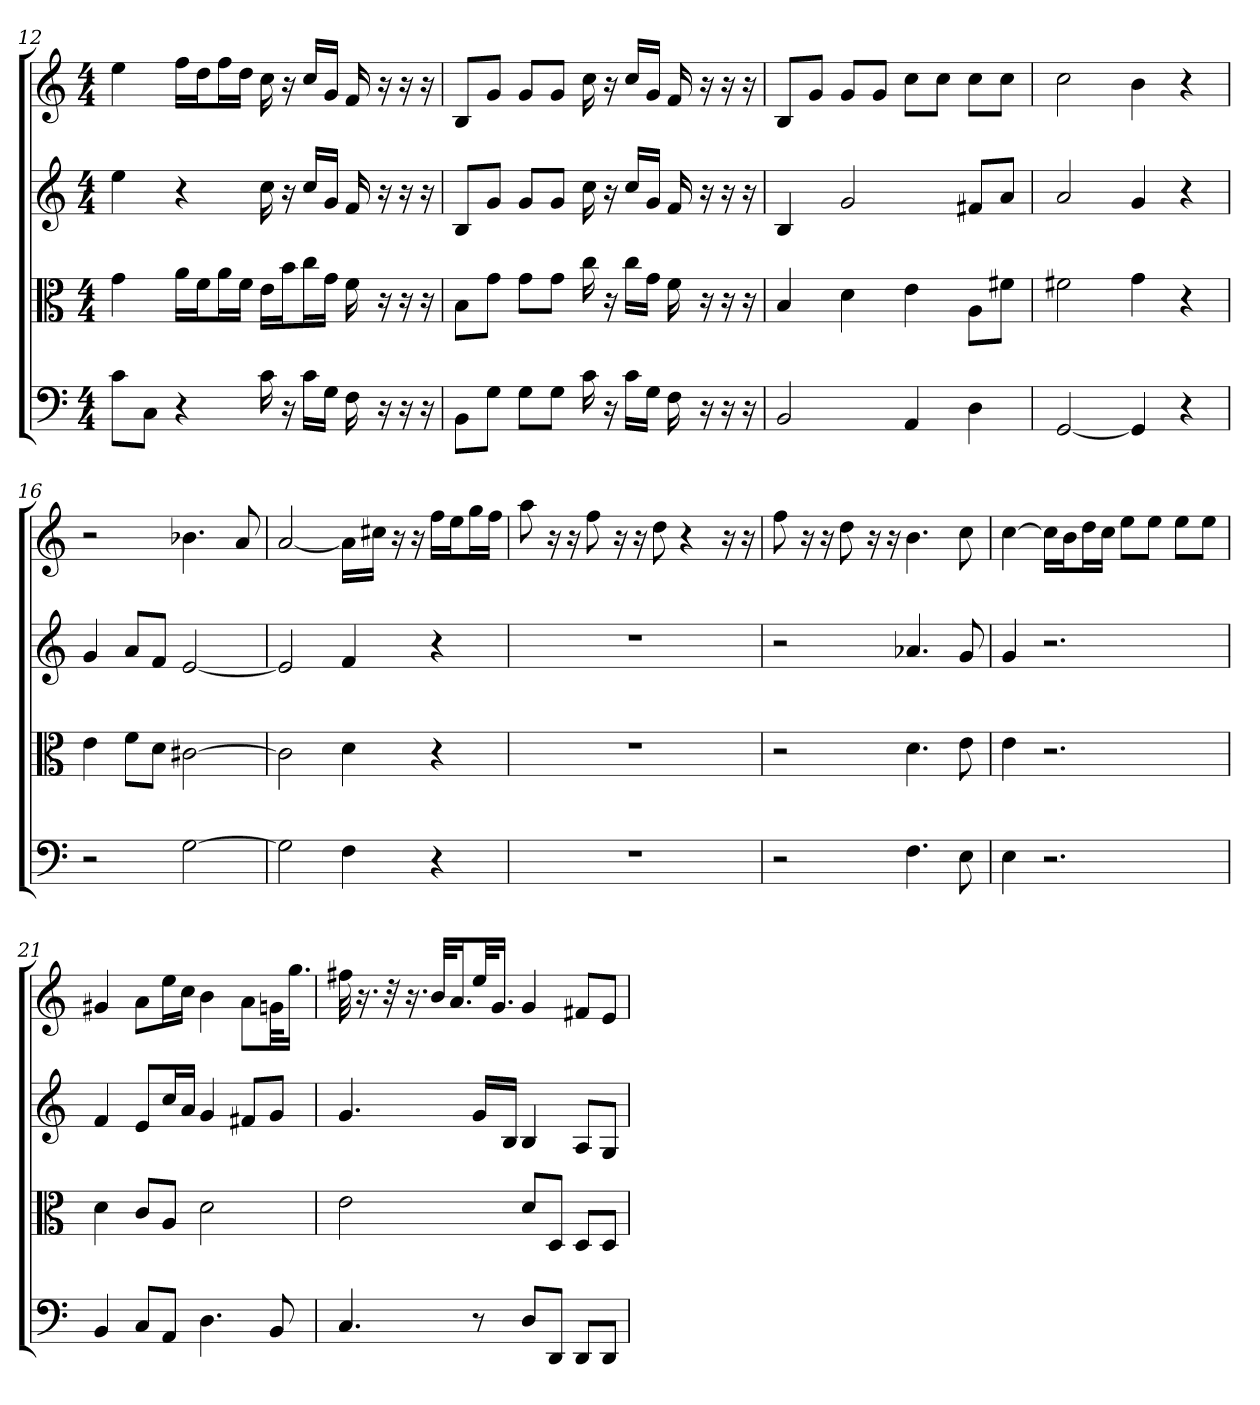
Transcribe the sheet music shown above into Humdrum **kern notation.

**kern	**kern	**kern	**kern
*part4	*part3	*part2	*part1
*staff4	*staff3	*staff2	*staff1
*clefF4	*clefC3	*clefG2	*clefG2
*k[]	*k[]	*k[]	*k[]
*C:	*C:	*C:	*C:
*M4/4	*M4/4	*M4/4	*M4/4
=12	=12	=12	=12
8c\L	4g	4ee	4ee
8C\J	.	.	.
4r	16a\LL	4r	16ff\LL
.	16f\J	.	16dd\J
.	16a\L	.	16ff\L
.	16f\JJ	.	16dd\JJ
16c	16e\LL	16cc	16cc
16r	16b\J	16r	16r
16c\LL	16cc\L	16cc/LL	16cc/LL
16G\JJ	16g\JJ	16g/JJ	16g/JJ
16F	16f	16f	16f
16r	16r	16r	16r
16r	16r	16r	16r
16r	16r	16r	16r
=13	=13	=13	=13
8BB\L	8B\L	8B/L	8B/L
8G\J	8g\J	8g/J	8g/J
8G\L	8g\L	8g/L	8g/L
8G\J	8g\J	8g/J	8g/J
16c	16cc	16cc	16cc
16r	16r	16r	16r
16c\LL	16cc\LL	16cc/LL	16cc/LL
16G\JJ	16g\JJ	16g/JJ	16g/JJ
16F	16f	16f	16f
16r	16r	16r	16r
16r	16r	16r	16r
16r	16r	16r	16r
=14	=14	=14	=14
2BB	4B	4B	8B/L
.	.	.	8g/J
.	4d	2g	8g/L
.	.	.	8g/J
4AA	4e	.	8cc\L
.	.	.	8cc\J
4D	8A\L	8f#X/L	8cc\L
.	8f#X\J	8a/J	8cc\J
=15	=15	=15	=15
[2GG	2f#X	2a	2cc
4GG]	4g	4g	4b
4r	4r	4r	4r
=16	=16	=16	=16
2r	4e	4g	2r
.	8f\L	8a/L	.
.	8d\J	8f/J	.
[2G	[2c#X	[2e	4.b-X
.	.	.	8a
=17	=17	=17	=17
2G]	2c#]	2e]	[2a
4F	4d	4f	16a\LL]
.	.	.	16cc#X\JJ
.	.	.	16r
.	.	.	16r
4r	4r	4r	16ff\LL
.	.	.	16ee\J
.	.	.	16gg\L
.	.	.	16ff\JJ
=18	=18	=18	=18
1r	1r	1r	8aa
.	.	.	16r
.	.	.	16r
.	.	.	8ff
.	.	.	16r
.	.	.	16r
.	.	.	8dd
.	.	.	4r
.	.	.	16r
.	.	.	16r
=19	=19	=19	=19
2r	2r	2r	8ff
.	.	.	16r
.	.	.	16r
.	.	.	8dd
.	.	.	16r
.	.	.	16r
4.F	4.d	4.a-X	4.b
8E	8e	8g	8cc
=20	=20	=20	=20
4E	4e	4g	[4cc
2.r	2.r	2.r	16cc\LL]
.	.	.	16b\J
.	.	.	16dd\L
.	.	.	16cc\JJ
.	.	.	8ee\L
.	.	.	8ee\J
.	.	.	8ee\L
.	.	.	8ee\J
=21	=21	=21	=21
4BB	4d	4f	4g#X
8C/L	8c/L	8e/L	8a\L
8AA/J	8A/J	16cc/L	16ee\L
.	.	16a/JJ	16cc\JJ
4.D	2d	4g	4b
.	.	8f#X/L	8a\L
8BB	.	8g/J	32gn\KL
.	.	.	16.gg\JJ
=22	=22	=22	=22
4.C	2e	4.g	32ff#X
.	.	.	16.r
.	.	.	32r
.	.	.	16.r
.	.	.	32b/KLL
.	.	.	16.a/J
8r	.	16g/LL	32ee/KL
.	.	.	16.g/JJ
.	.	16B/JJ	.
8D/L	8d/L	4B	4g
8DD/J	8D/J	.	.
8DD/L	8D/L	8A/L	8f#X/L
8DD/J	8D/J	8G/J	8e/J
=	=	=	=
*-	*-	*-	*-
